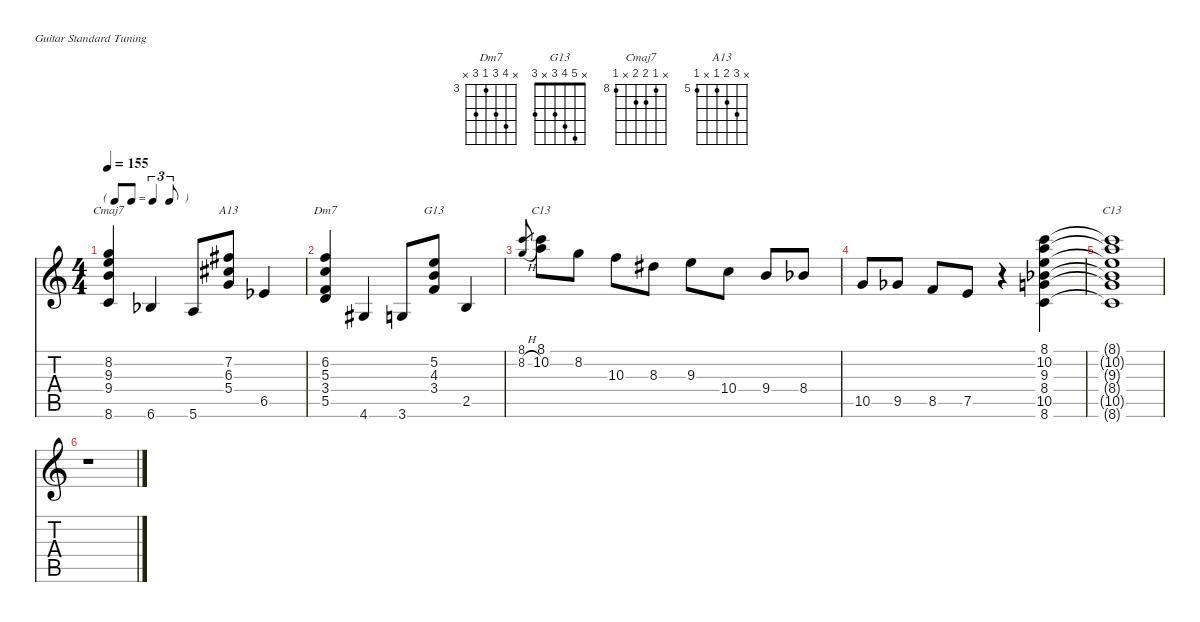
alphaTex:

\defaultSystemsLayout 4
\hideDynamics
\bracketExtendMode nobrackets
\singleTrackTrackNamePolicy hidden
\multiTrackTrackNamePolicy hidden
\firstSystemTrackNameOrientation horizontal
\otherSystemsTrackNameOrientation horizontal
\track ("Jazz Guitar" "jz.guit.") {defaultSystemsLayout 4 instrument electricguitarjazz}
\staff {score tabs}
\tuning (E4 B3 G3 D3 A2 E2)
\chord ("Dm7" x 6 5 3 5 x) {firstfret 3 showfingering false}
\chord ("G13" x 5 4 3 x 3) {showfingering false}
\chord ("Cmaj7" x 8 9 9 x 8) {firstfret 8 showfingering false}
\chord ("A13" x 7 6 5 x 5) {firstfret 5 showfingering false}
\chord ("C13" 8 10 9 8 10 8) {firstfret 8 showdiagram false showfingering false barre (8 8)}
\ts (4 4)
\tf triplet8th
\tempo 155
\clef g2
\ks c
(8.6 9.4 9.3 8.2).4{ch "Cmaj7" dy mf beam Up} 6.6{acc b}.4{beam Up} 5.6.8{beam Up} (5.4 6.3{acc #} 7.2{acc #}).8{ch "A13" beam Up} 6.5{acc b}.4{beam Up} |
(5.5 3.4 5.3 6.2).4{ch "Dm7" beam Up} 4.6{acc #}.4{beam Up} 3.6.8{beam Up} (3.4 4.3 5.2).8{ch "G13" beam Up} 2.5.4{beam Up} |
(8.2{h} 8.1).8{gr beam Up} (10.2 8.1).8{ch "C13" beam Down} 8.2.8{beam Down} 10.3.8{beam Down} 8.3{acc #}.8{beam Down} 9.3.8{beam Down} 10.4.8{beam Down} 9.4.8{beam Up} 8.4{acc b}.8{beam Up} |
10.5.8{beam Up} 9.5{acc b}.8{beam Up} 8.5.8{beam Up} 7.5.8{beam Up} r.4{beam Up} (8.6 10.5 8.4{acc b} 9.3 10.2 8.1).4{beam Down} |
(8.6{t} 10.5{t} 8.4{t acc b} 9.3{t} 10.2{t} 8.1{t}).1{ch "C13" beam Down} |
r.1{beam Down}
